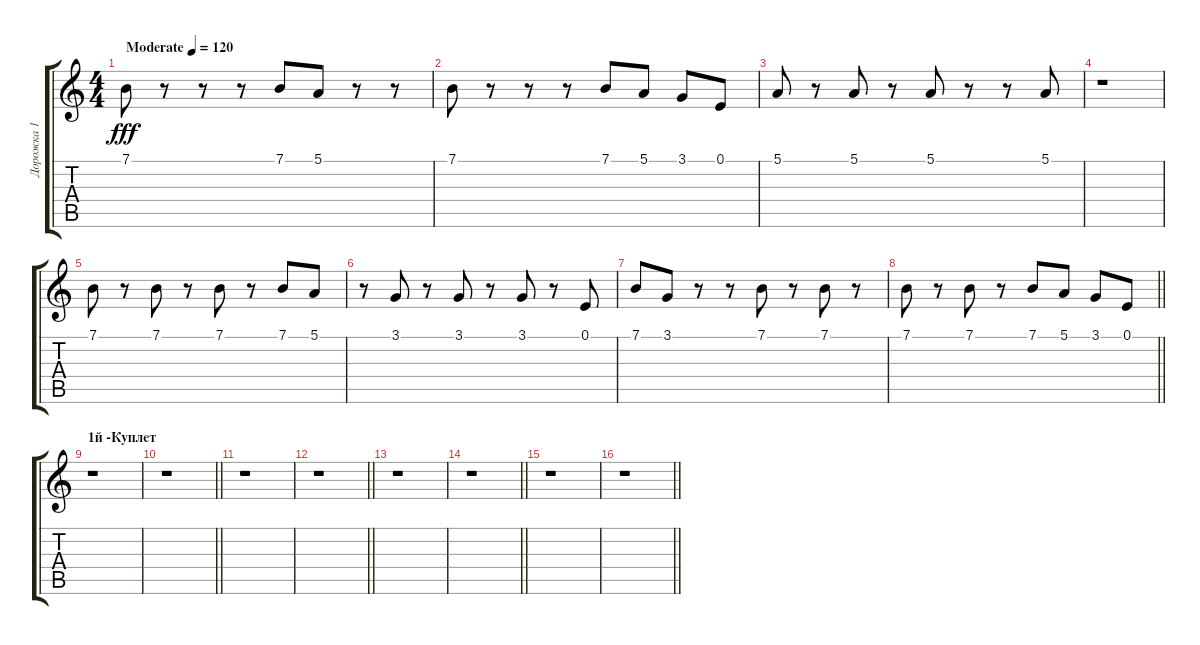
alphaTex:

\track ("Дорожка 1" "Дорожка 1") {instrument synthbrass1}
\staff {score tabs}
\tuning (E4 B3 G3 D3 A2 E2) {hide}
\ts (4 4)
\tempo (120 "Moderate")
\clef g2
\ks c
7.1.8{dy fff instrument synthbrass1} r.8 r.8 r.8 7.1.8 5.1.8 r.8 r.8 |
7.1.8 r.8 r.8 r.8 7.1.8 5.1.8 3.1.8 0.1.8 |
5.1.8 r.8 5.1.8 r.8 5.1.8 r.8 r.8 5.1.8 |
r.1 |
7.1.8 r.8 7.1.8 r.8 7.1.8 r.8 7.1.8 5.1.8 |
r.8 3.1.8 r.8 3.1.8 r.8 3.1.8 r.8 0.1.8 |
7.1.8 3.1.8 r.8 r.8 7.1.8 r.8 7.1.8 r.8 |
\barLineRight lightlight
7.1.8 r.8 7.1.8 r.8 7.1.8 5.1.8 3.1.8 0.1.8 |
\section ("" "1й -Куплет")
r.1 |
\barLineRight lightlight
r.1 |
r.1 |
\barLineRight lightlight
r.1 |
r.1 |
\barLineRight lightlight
r.1 |
r.1 |
\barLineRight lightlight
r.1
